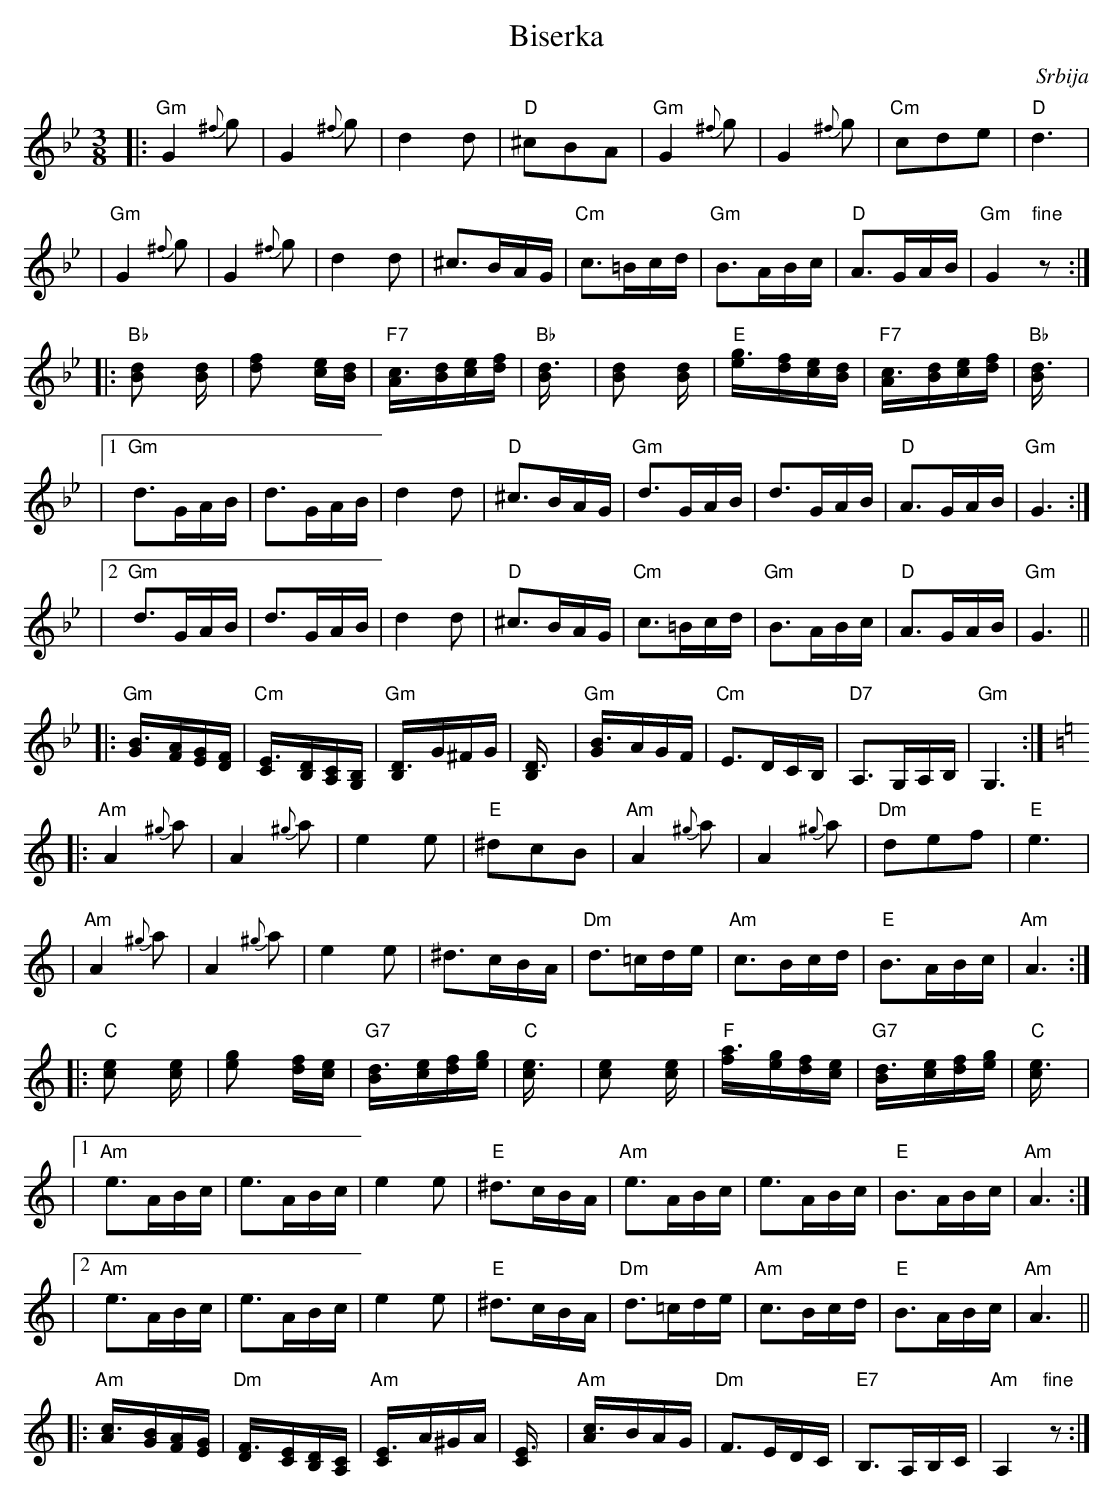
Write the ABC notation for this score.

X:1
T:Biserka
C:Srbija
M:3/8
L:1/16
K:Gm
|: "Gm"G4 {^f}g2 | G4 {^f}g2 | d4 d2 | "D"^c2B2A2  \
|  "Gm"G4 {^f}g2 | G4 {^f}g2     | "Cm"c2d2e2     | "D"d6 |
|  "Gm"G4 {^f}g2 | G4 {^f}g2 | d4 d2 |  ^c3BAG \
|  "Cm"c3=Bcd | "Gm"B3ABc | "D"A3GAB | "Gm"G4 "fine"z2 :|
|: "Bb"[d4B2] [d2B] |    [f4d2] [ec2][dB2] | "F7"[c3A][dB][ec][fd] | "Bb"[d6B] \
|     [d4B2] [d2B] | "E"[g3e][fd][ec][dB] | "F7"[c3A][dB][ec][fd] | "Bb"[d6B] |
|1 "Gm"d3GAB | d3GAB | d4 d2 | "D"^c3BAG \
|  "Gm"d3GAB | d3GAB | "D"A3GAB | "Gm"G6 :|
|2 "Gm"d3GAB | d3GAB | d4 d2 | "D"^c3BAG \
|  "Cm"c3=Bcd | "Gm"B3ABc | "D"A3GAB | "Gm"G6 ||
|: "Gm"[B3G][AF][GE][FD] | "Cm"[E3C][DB,][CA,][B,G,] | "Gm"[D3B,]G^FG | [D6B,] \
|  "Gm"[B3G]AGF | "Cm"E3DCB, | "D7"A,3G,A,B, | "Gm"G,6 :|
K:Am
|: "Am"A4 {^g}a2 | A4 {^g}a2 | e4 e2 | "E"^d2c2B2  \
|  "Am"A4 {^g}a2 | A4 {^g}a2     | "Dm"d2e2f2     | "E"e6 |
|  "Am"A4 {^g}a2 | A4 {^g}a2 | e4 e2 |  ^d3cBA \
|  "Dm"d3=cde | "Am"c3Bcd | "E"B3ABc | "Am"A6 :|
|: "C"[e4c2] [e2c] |    [g4e2] [fd2][ec2] | "G7"[d3B][ec][fd][ge] | "C"[e6c] \
|     [e4c2] [e2c] | "F"[a3f][ge][fd][ec] | "G7"[d3B][ec][fd][ge] | "C"[e6c] |
|1 "Am"e3ABc | e3ABc | e4 e2 | "E"^d3cBA \
|  "Am"e3ABc | e3ABc | "E"B3ABc | "Am"A6 :|
|2 "Am"e3ABc | e3ABc | e4 e2 | "E"^d3cBA \
|  "Dm"d3=cde | "Am"c3Bcd | "E"B3ABc | "Am"A6 ||
|: "Am"[c3A][BG][AF][GE] | "Dm"[F3D][EC][DB,][CA,] | "Am"[E3C]A^GA | [E6C] \
|  "Am"[c3A]BAG | "Dm"F3EDC | "E7"B,3A,B,C | "Am"A,4 "fine"z2 :|
